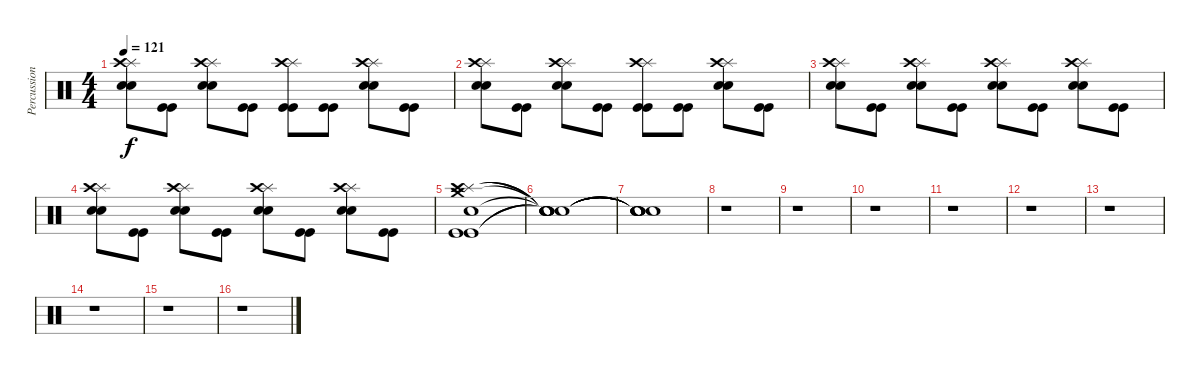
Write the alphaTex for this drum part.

\track ("Percussions" "Percussion") {instrument percussion}
\staff {score}
\articulation defaults
\ts (4 4)
\tempo 121
\clef neutral
\ks c
("Splash (hit)" "Crash high (hit)" "Electric Snare (hit)" "Electric Snare (hit)").8{dy f} ("Kick (hit)" "Kick (hit)").8 ("Splash (hit)" "Crash high (hit)" "Electric Snare (hit)" "Electric Snare (hit)").8 ("Kick (hit)" "Kick (hit)").8 ("Splash (hit)" "Crash high (hit)" "Kick (hit)" "Kick (hit)").8 ("Kick (hit)" "Kick (hit)").8 ("Splash (hit)" "Crash high (hit)" "Electric Snare (hit)" "Electric Snare (hit)").8 ("Kick (hit)" "Kick (hit)").8 |
("Splash (hit)" "Crash high (hit)" "Electric Snare (hit)" "Electric Snare (hit)").8 ("Kick (hit)" "Kick (hit)").8 ("Splash (hit)" "Crash high (hit)" "Electric Snare (hit)" "Electric Snare (hit)").8 ("Kick (hit)" "Kick (hit)").8 ("Splash (hit)" "Crash high (hit)" "Kick (hit)" "Kick (hit)").8 ("Kick (hit)" "Kick (hit)").8 ("Splash (hit)" "Crash high (hit)" "Electric Snare (hit)" "Electric Snare (hit)").8 ("Kick (hit)" "Kick (hit)").8 |
("Splash (hit)" "Crash high (hit)" "Electric Snare (hit)" "Electric Snare (hit)").8 ("Kick (hit)" "Kick (hit)").8 ("Splash (hit)" "Crash high (hit)" "Electric Snare (hit)" "Electric Snare (hit)").8 ("Kick (hit)" "Kick (hit)").8 ("Splash (hit)" "Crash high (hit)" "Electric Snare (hit)" "Electric Snare (hit)").8 ("Kick (hit)" "Kick (hit)").8 ("Splash (hit)" "Crash high (hit)" "Electric Snare (hit)" "Electric Snare (hit)").8 ("Kick (hit)" "Kick (hit)").8 |
("Splash (hit)" "Crash high (hit)" "Electric Snare (hit)" "Electric Snare (hit)").8 ("Kick (hit)" "Kick (hit)").8 ("Splash (hit)" "Crash high (hit)" "Electric Snare (hit)" "Electric Snare (hit)").8 ("Kick (hit)" "Kick (hit)").8 ("Splash (hit)" "Crash high (hit)" "Electric Snare (hit)" "Electric Snare (hit)").8 ("Kick (hit)" "Kick (hit)").8 ("Splash (hit)" "Crash high (hit)" "Electric Snare (hit)" "Electric Snare (hit)").8 ("Kick (hit)" "Kick (hit)").8 |
("Splash (hit)" "Crash medium (hit)" "Crash high (hit)" "Electric Snare (hit)" "Kick (hit)" "Kick (hit)").1 |
("Snare (hit)"{t} "Snare (hit)"{t} "Snare (hit)"{t} "Snare (hit)"{t} "Snare (hit)"{t} "Snare (hit)"{t}).1 |
("Snare (hit)"{t} "Snare (hit)"{t} "Snare (hit)"{t} "Snare (hit)"{t} "Snare (hit)"{t} "Snare (hit)"{t}).1 |
r.1 |
r.1 |
r.1 |
r.1 |
r.1 |
r.1 |
r.1 |
r.1 |
r.1
